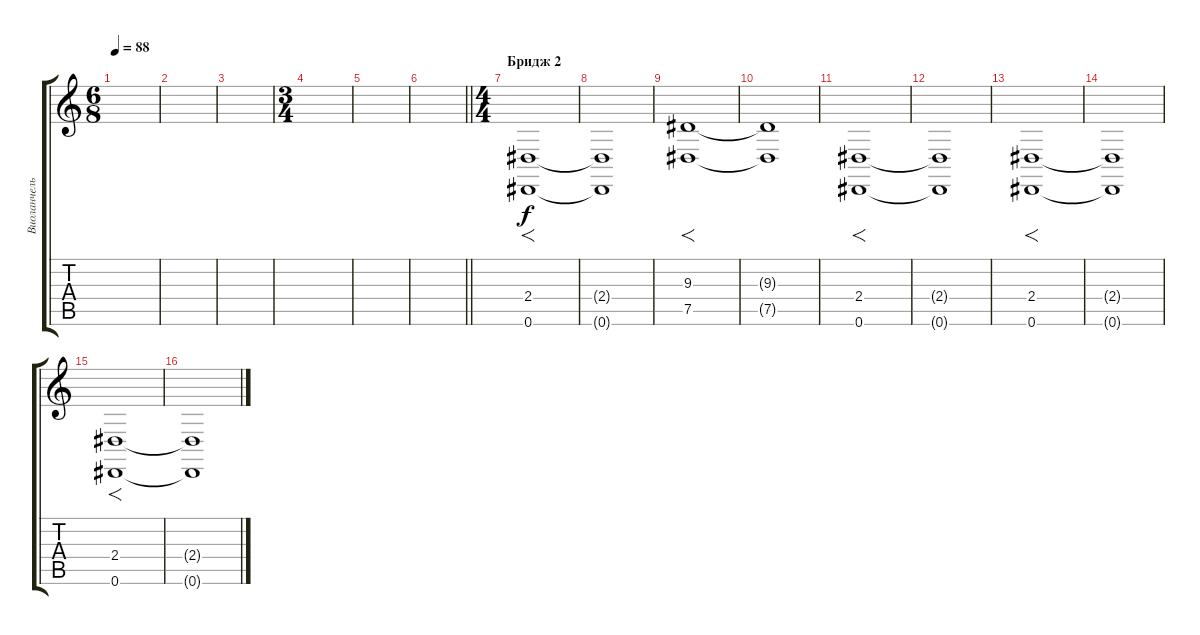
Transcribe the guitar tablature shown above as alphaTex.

\track ("Виоланчель" "Виоланчель") {instrument viola}
\staff {score tabs}
\tuning (Eb4 Bb3 Gb3 Db3 Ab2 Eb2) {hide}
\ts (6 8)
\tempo 88
\clef g2
\ks c
|
|
|
\ts (3 4)
|
|
\barLineRight lightlight
|
\ts (4 4)
\section ("" "Бридж 2")
(2.4 0.6).1{f volume 15} |
(2.4{t} 0.6{t}).1 |
(9.3 7.5).1{f} |
(9.3{t} 7.5{t}).1 |
(2.4 0.6).1{f} |
(2.4{t} 0.6{t}).1 |
(2.4 0.6).1{f} |
(2.4{t} 0.6{t}).1 |
(2.4 0.6).1{f} |
(2.4{t} 0.6{t}).1
